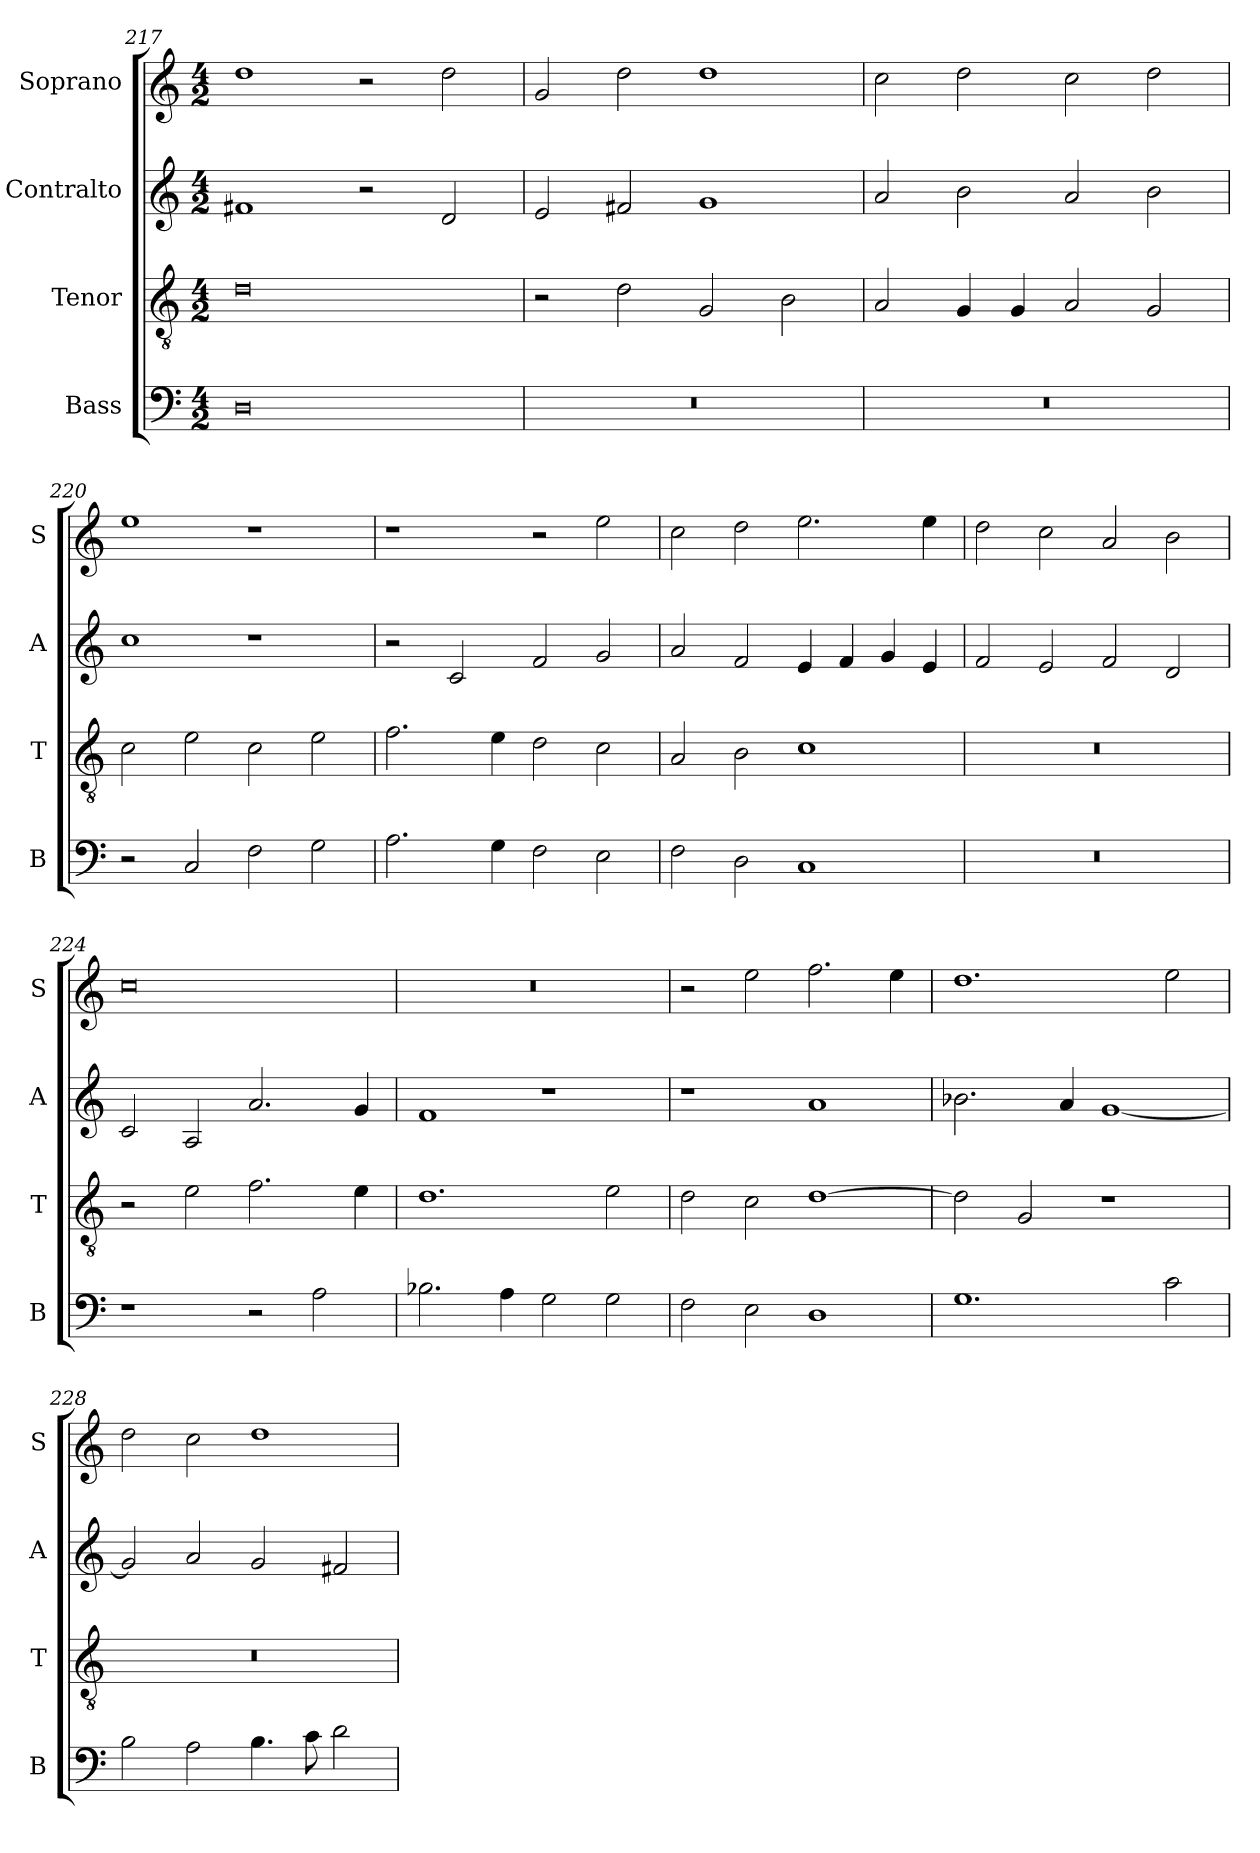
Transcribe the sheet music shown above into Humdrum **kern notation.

**kern	**kern	**kern	**kern
*part4	*part3	*part2	*part1
*staff4	*staff3	*staff2	*staff1
*I"Bass	*I"Tenor	*I"Contralto	*I"Soprano
*I'B	*I'T	*I'A	*I'S
*clefF4	*clefGv2	*clefG2	*clefG2
*k[]	*k[]	*k[]	*k[]
*M4/2	*M4/2	*M4/2	*M4/2
=217	=217	=217	=217
0D	0d	1f#X	1dd
.	.	2r	2r
.	.	2d	2dd
=218	=218	=218	=218
0r	2r	2e	2g
.	2d	2f#X	2dd
.	2G	1g	1dd
.	2B	.	.
=219	=219	=219	=219
0r	2A	2a	2cc
.	4G	2b	2dd
.	4G	.	.
.	2A	2a	2cc
.	2G	2b	2dd
=220	=220	=220	=220
2r	2c	1cc	1ee
2C	2e	.	.
2F	2c	1r	1r
2G	2e	.	.
=221	=221	=221	=221
2.A	2.f	2r	1r
.	.	2c	.
4G	4e	.	.
2F	2d	2f	2r
2E	2c	2g	2ee
=222	=222	=222	=222
2F	2A	2a	2cc
2D	2B	2f	2dd
1C	1c	4e	2.ee
.	.	4f	.
.	.	4g	.
.	.	4e	4ee
=223	=223	=223	=223
0r	0r	2f	2dd
.	.	2e	2cc
.	.	2f	2a
.	.	2d	2b
=224	=224	=224	=224
1r	2r	2c	0cc
.	2e	2A	.
2r	2.f	2.a	.
2A	.	.	.
.	4e	4g	.
=225	=225	=225	=225
2.B-X	1.d	1f	0r
4A	.	.	.
2G	.	1r	.
2G	2e	.	.
=226	=226	=226	=226
2F	2d	1r	2r
2E	2c	.	2ee
1D	[1d	1a	2.ff
.	.	.	4ee
=227	=227	=227	=227
1.G	2d]	2.b-X	1.dd
.	2G	.	.
.	.	4a	.
.	1r	[1g	.
2c	.	.	2ee
=228	=228	=228	=228
2B	0r	2g]	2dd
2A	.	2a	2cc
4.B	.	2g	1dd
8c	.	.	.
2d	.	2f#X	.
=	=	=	=
*-	*-	*-	*-
